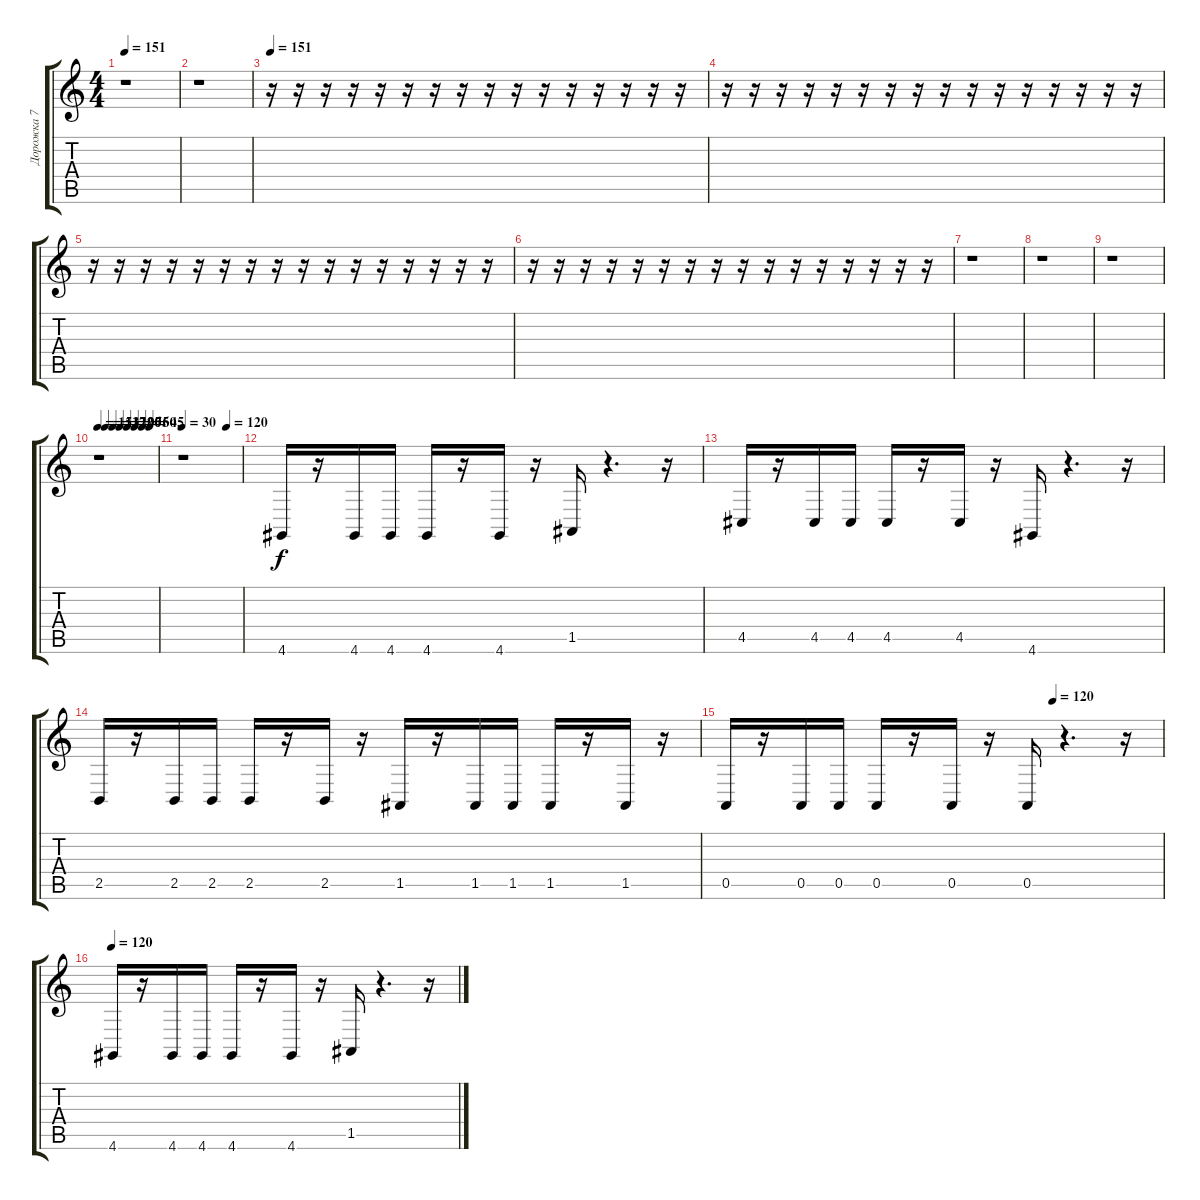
\track ("Дорожка 7" "Дорожка 7") {instrument taikodrum}
\staff {score tabs}
\tuning (E4 B3 G3 D3 A2 E2) {hide}
\ts (4 4)
\tempo 151
\clef g2
\ks c
r.1{dy f} |
r.1 |
\tempo 151
r.16 r.16 r.16 r.16 r.16 r.16 r.16 r.16 r.16 r.16 r.16 r.16 r.16 r.16 r.16 r.16 |
r.16 r.16 r.16 r.16 r.16 r.16 r.16 r.16 r.16 r.16 r.16 r.16 r.16 r.16 r.16 r.16 |
r.16 r.16 r.16 r.16 r.16 r.16 r.16 r.16 r.16 r.16 r.16 r.16 r.16 r.16 r.16 r.16 |
r.16 r.16 r.16 r.16 r.16 r.16 r.16 r.16 r.16 r.16 r.16 r.16 r.16 r.16 r.16 r.16 |
r.1 |
r.1 |
r.1 |
\tempo 151
\tempo (137 0.125)
\tempo (122 0.25)
\tempo (106 0.375)
\tempo (90 0.5)
\tempo (75 0.625)
\tempo (60 0.75)
\tempo (45 0.875)
r.1 |
\tempo 30
\tempo (120 0.75)
r.1 |
4.6.16 r.16 4.6.16 4.6.16 4.6.16 r.16 4.6.16 r.16 1.5.16 r.4{d} r.16 |
4.5.16 r.16 4.5.16 4.5.16 4.5.16 r.16 4.5.16 r.16 4.6.16 r.4{d} r.16 |
2.5.16 r.16 2.5.16 2.5.16 2.5.16 r.16 2.5.16 r.16 1.5.16 r.16 1.5.16 1.5.16 1.5.16 r.16 1.5.16 r.16 |
\tempo (120 0.75)
0.5.16 r.16 0.5.16 0.5.16 0.5.16 r.16 0.5.16 r.16 0.5.16 r.4{d} r.16 |
\tempo 120
4.6.16 r.16 4.6.16 4.6.16 4.6.16 r.16 4.6.16 r.16 1.5.16 r.4{d} r.16
